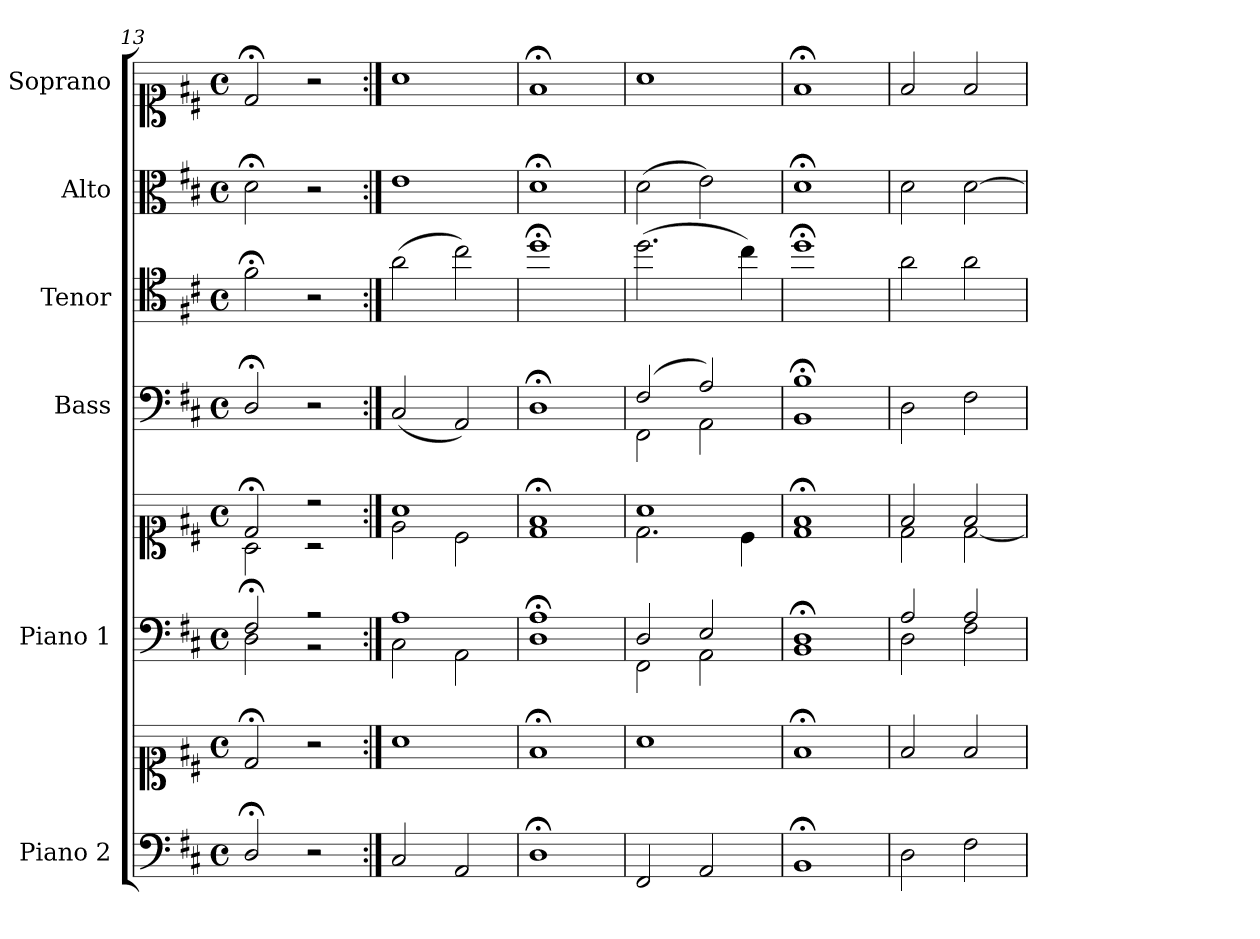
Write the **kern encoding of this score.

**kern	**kern	**kern	**kern	**kern	**kern	**kern	**kern
*part6	*part6	*part5	*part5	*part4	*part3	*part2	*part1
*staff8	*staff7	*staff6	*staff5	*staff4	*staff3	*staff2	*staff1
*I"Piano 2	*	*I"Piano 1	*	*I"Bass	*I"Tenor	*I"Alto	*I"Soprano
*I'Pno 2	*	*I'Pno 1	*	*I'B.	*I'T.	*I'A.	*I'S.
*clefF4	*clefC1	*clefF4	*clefC1	*clefF4	*clefC4	*clefC3	*clefC1
*	*	*	*	*	*ITrd7c12	*	*
*k[f#c#]	*k[f#c#]	*k[f#c#]	*k[f#c#]	*k[f#c#]	*k[f#c#]	*k[f#c#]	*k[f#c#]
*D:	*D:	*D:	*D:	*D:	*D:	*D:	*D:
*M4/4	*M4/4	*M4/4	*M4/4	*M4/4	*M4/4	*M4/4	*M4/4
*met(c)	*met(c)	*met(c)	*met(c)	*met(c)	*met(c)	*met(c)	*met(c)
=13	=13	=13	=13	=13	=13	=13	=13
*	*	*^	*^	*	*	*	*
2D;/	2d;</	2F#;/	2D\	2d;</	2A\	2D;</	2F#;<\	2d;<\	2d;</
2r	2r	2r	2r	2r	2r	2r	2r	2r	2r
=14:|!	=14:|!	=14:|!	=14:|!	=14:|!	=14:|!	=14:|!	=14:|!	=14:|!	=14:|!
2C#/	1a\	1A/	2C#\	1a/	2e\	(2C#/	(2A\	1e\	1a\
2AA/	.	.	2AA\	.	2c#\	2AA/)	2c#\)	.	.
=15	=15	=15	=15	=15	=15	=15	=15	=15	=15
1D;/	1f#;</	1A;/	1D\	1f#;</	1d\	1D;</	1d;<\	1d;<\	1f#;</
!!LO:PB:g=z
=16	=16	=16	=16	=16	=16	=16	=16	=16	=16
*	*	*	*	*	*	*^	*	*	*
2FF#/	1a\	2D/	2FF#\	1a/	2.d\	(2F#/	2FF#\	(2.d\	(2d\	1a\
2AA/	.	2E/	2AA\	.	.	2A/)	2AA\	.	2e\)	.
.	.	.	.	.	4c#\	.	.	4c#\)	.	.
=17	=17	=17	=17	=17	=17	=17	=17	=17	=17	=17
1BB;/	1f#;</	1D;/	1BB\	1f#;</	1d\	1B;</	1BB\	1d;<\	1d;<\	1f#;</
*	*	*	*	*	*	*v	*v	*	*	*
=18	=18	=18	=18	=18	=18	=18	=18	=18	=18
2D\	2f#/	2A/	2D\	2f#/	2d\	2D\	2A\	2d\	2f#/
2F#\	2f#/	2A/	2F#\	2f#/	[<2d\	2F#\	2A\	[>2d\	2f#/
*	*	*v	*v	*	*	*	*	*	*
*	*	*	*v	*v	*	*	*	*
=	=	=	=	=	=	=	=
*-	*-	*-	*-	*-	*-	*-	*-
